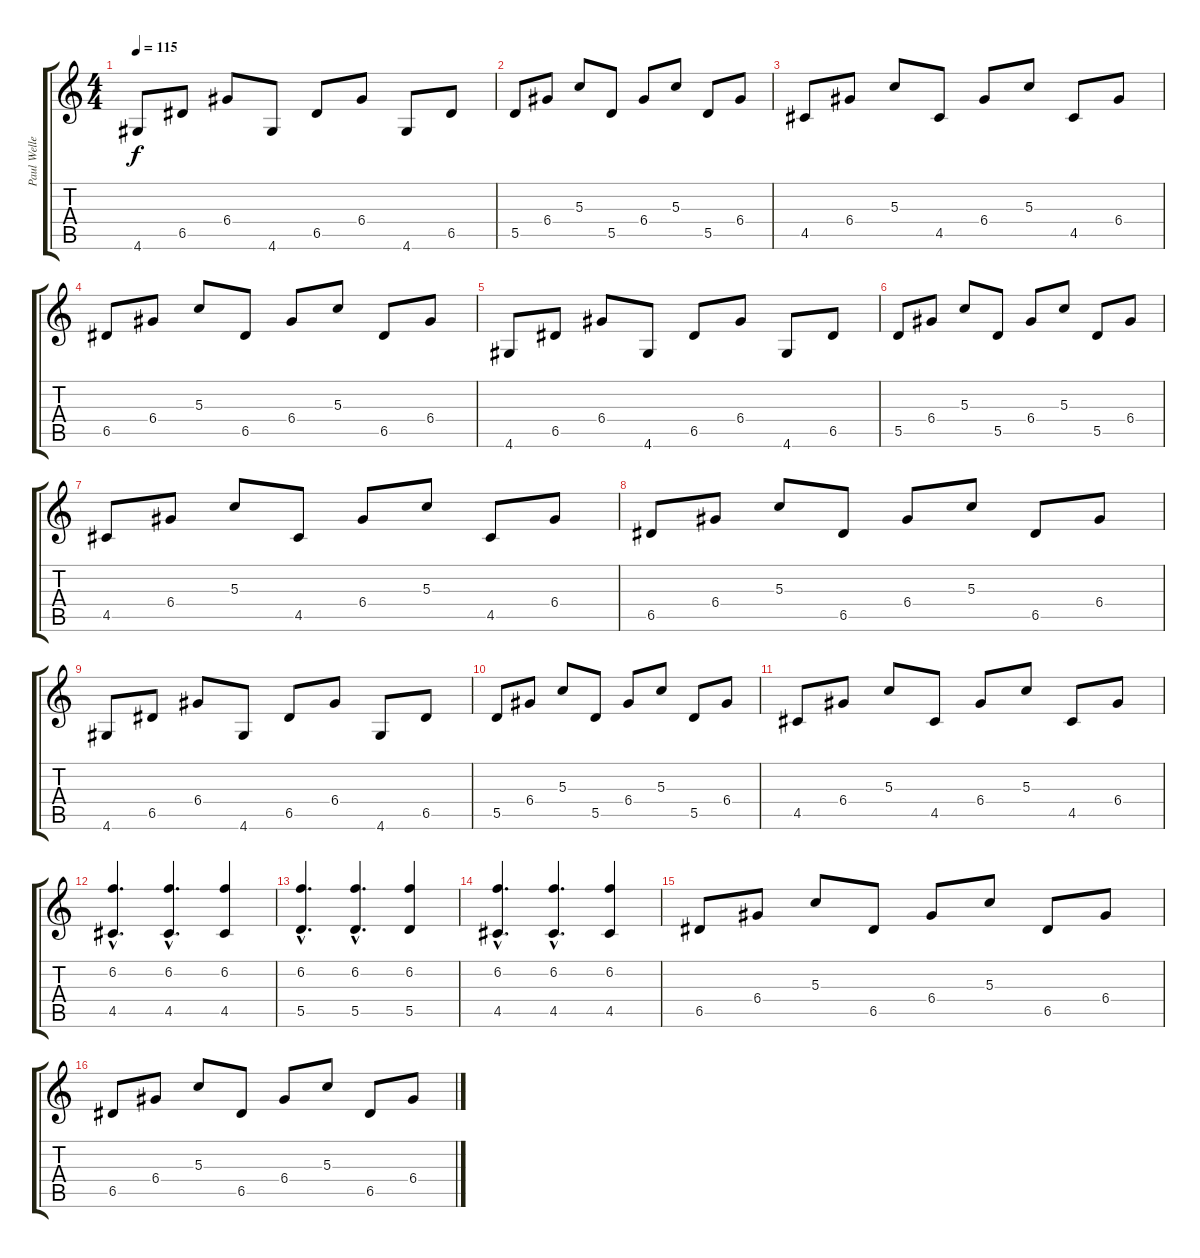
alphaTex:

\track ("Paul Weller" "Paul Welle") {instrument acousticguitarsteel}
\staff {score tabs}
\tuning (E4 B3 G3 D3 A2 E2) {hide}
\ts (4 4)
\tempo 115
\clef g2
\ks c
4.6.8{dy f} 6.5.8 6.4.8 4.6.8 6.5.8 6.4.8 4.6.8 6.5.8 |
5.5.8 6.4.8 5.3.8 5.5.8 6.4.8 5.3.8 5.5.8 6.4.8 |
4.5.8 6.4.8 5.3.8 4.5.8 6.4.8 5.3.8 4.5.8 6.4.8 |
6.5.8 6.4.8 5.3.8 6.5.8 6.4.8 5.3.8 6.5.8 6.4.8 |
4.6.8 6.5.8 6.4.8 4.6.8 6.5.8 6.4.8 4.6.8 6.5.8 |
5.5.8 6.4.8 5.3.8 5.5.8 6.4.8 5.3.8 5.5.8 6.4.8 |
4.5.8 6.4.8 5.3.8 4.5.8 6.4.8 5.3.8 4.5.8 6.4.8 |
6.5.8 6.4.8 5.3.8 6.5.8 6.4.8 5.3.8 6.5.8 6.4.8 |
4.6.8 6.5.8 6.4.8 4.6.8 6.5.8 6.4.8 4.6.8 6.5.8 |
5.5.8 6.4.8 5.3.8 5.5.8 6.4.8 5.3.8 5.5.8 6.4.8 |
4.5.8 6.4.8 5.3.8 4.5.8 6.4.8 5.3.8 4.5.8 6.4.8 |
(6.2{hac} 4.5{hac}).4{d} (6.2{hac} 4.5{hac}).4{d} (6.2 4.5).4 |
(6.2{hac} 5.5{hac}).4{d} (6.2{hac} 5.5{hac}).4{d} (6.2 5.5).4 |
(6.2{hac} 4.5{hac}).4{d} (6.2{hac} 4.5{hac}).4{d} (6.2 4.5).4 |
6.5.8 6.4.8 5.3.8 6.5.8 6.4.8 5.3.8 6.5.8 6.4.8 |
6.5.8 6.4.8 5.3.8 6.5.8 6.4.8 5.3.8 6.5.8 6.4.8
